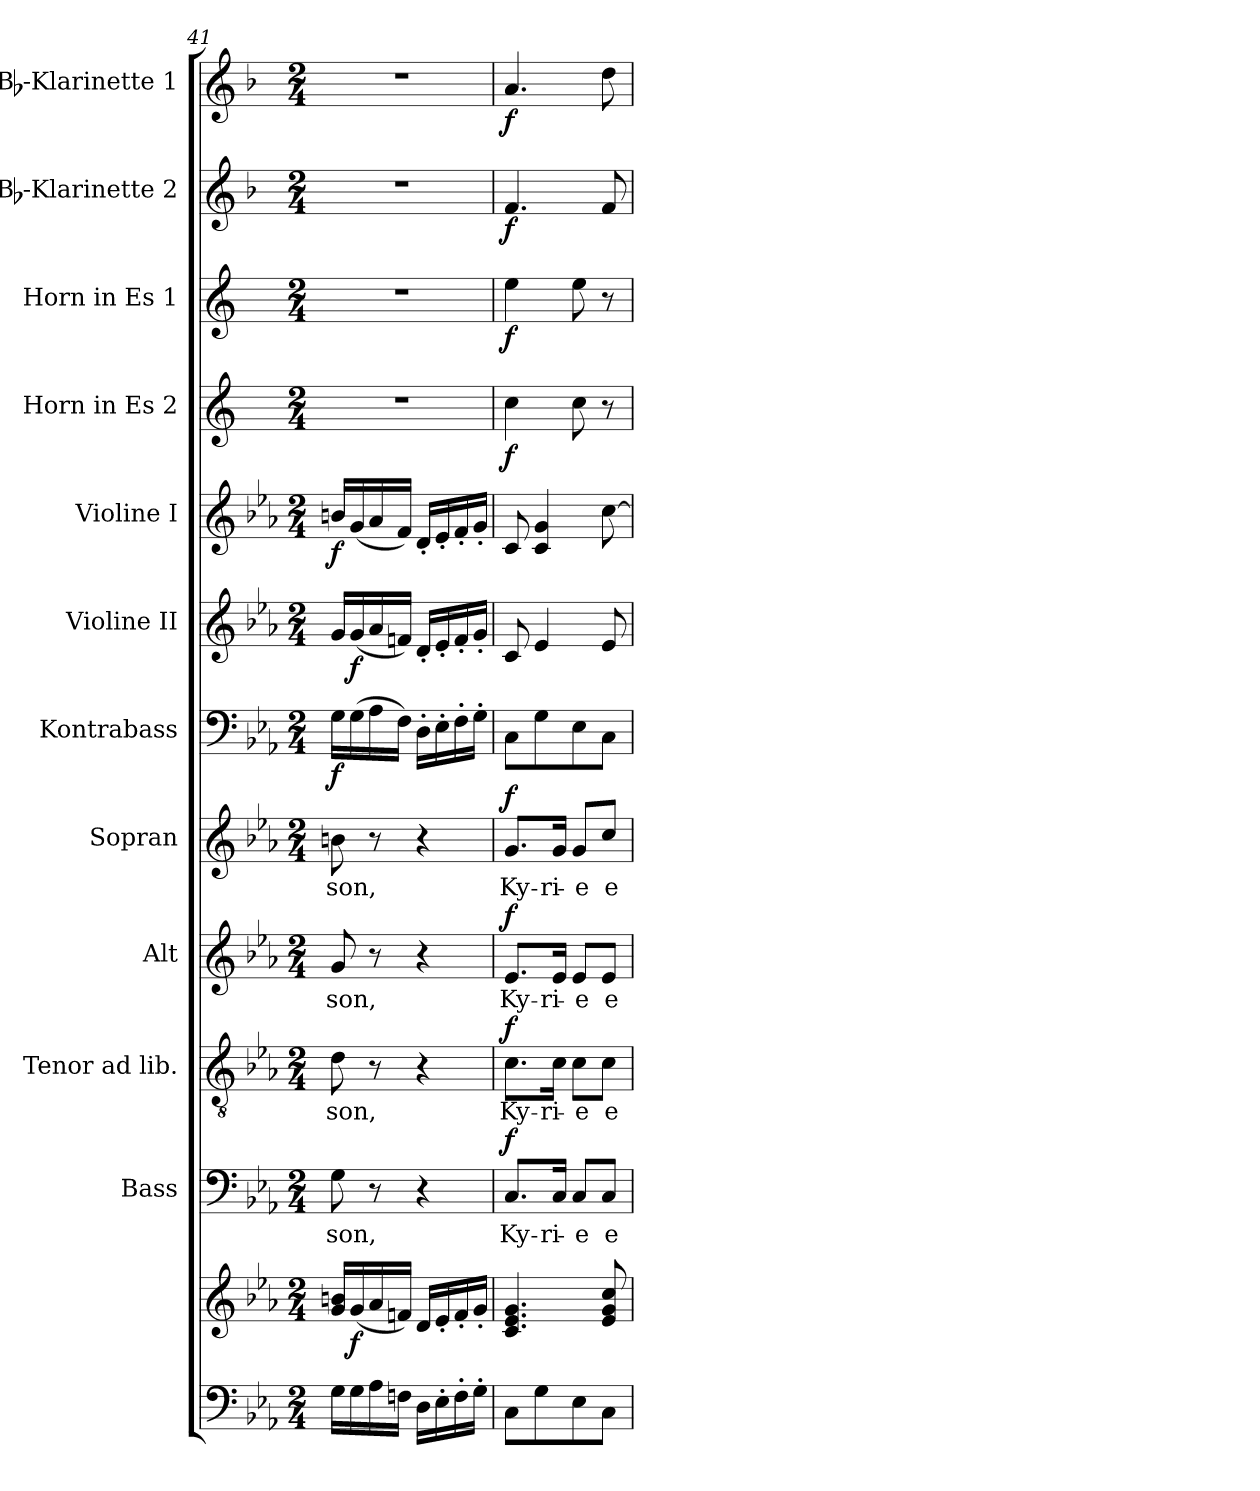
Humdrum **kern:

**kern	**kern	**dynam	**kern	**text	**dynam	**kern	**text	**dynam	**kern	**text	**dynam	**kern	**text	**dynam	**kern	**dynam	**kern	**dynam	**kern	**dynam	**kern	**dynam	**kern	**dynam	**kern	**dynam	**kern	**dynam
*part12	*part12	*part12	*part11	*part11	*part11	*part10	*part10	*part10	*part9	*part9	*part9	*part8	*part8	*part8	*part7	*part7	*part6	*part6	*part5	*part5	*part4	*part4	*part3	*part3	*part2	*part2	*part1	*part1
*staff13	*staff12	*staff12/13	*staff11	*staff11	*staff11	*staff10	*staff10	*staff10	*staff9	*staff9	*staff9	*staff8	*staff8	*staff8	*staff7	*staff7	*staff6	*staff6	*staff5	*staff5	*staff4	*staff4	*staff3	*staff3	*staff2	*staff2	*staff1	*staff1
*	*	*	*I"Bass	*	*	*I"Tenor ad lib.	*	*	*I"Alt	*	*	*I"Sopran	*	*	*I"Kontrabass	*	*I"Violine II	*	*I"Violine I	*	*I"Horn in Es 2	*	*I"Horn in Es 1	*	*I"Bb-Klarinette 2	*	*I"Bb-Klarinette 1	*
*	*	*	*I'B.	*	*	*I'T.	*	*	*I'A.	*	*	*I'S.	*	*	*I'Kb.	*	*I'Vl. II	*	*I'Vl. I	*	*	*	*	*	*I'Bb Kl. 2	*	*I'Bb Kl. 1	*
!!LO:PB:g=z
*clefF4	*clefG2	*	*clefF4	*	*	*clefGv2	*	*	*clefG2	*	*	*clefG2	*	*	*clefF4	*	*clefG2	*	*clefG2	*	*clefG2	*	*clefG2	*	*clefG2	*	*clefG2	*
*	*	*	*	*	*	*	*	*	*	*	*	*	*	*	*ITrd7c12	*	*	*	*	*	*ITrd5c9	*	*ITrd5c9	*	*ITrd1c2	*	*ITrd1c2	*
*k[b-e-a-]	*k[b-e-a-]	*	*k[b-e-a-]	*	*	*k[b-e-a-]	*	*	*k[b-e-a-]	*	*	*k[b-e-a-]	*	*	*k[b-e-a-]	*	*k[b-e-a-]	*	*k[b-e-a-]	*	*k[b-e-a-]	*	*k[b-e-a-]	*	*k[b-e-a-]	*	*k[b-e-a-]	*
*E-:	*E-:	*	*E-:	*	*	*E-:	*	*	*E-:	*	*	*E-:	*	*	*E-:	*	*E-:	*	*E-:	*	*E-:	*	*E-:	*	*E-:	*	*E-:	*
*M2/4	*M2/4	*	*M2/4	*	*	*M2/4	*	*	*M2/4	*	*	*M2/4	*	*	*M2/4	*	*M2/4	*	*M2/4	*	*M2/4	*	*M2/4	*	*M2/4	*	*M2/4	*
=41	=41	=41	=41	=41	=41	=41	=41	=41	=41	=41	=41	=41	=41	=41	=41	=41	=41	=41	=41	=41	=41	=41	=41	=41	=41	=41	=41	=41
!	!	!	!	!LO:LY:b	!	!	!LO:LY:b	!	!	!LO:LY:b	!	!	!LO:LY:b	!	!	!LO:DY:b	!	!	!	!LO:DY:b	!	!	!	!	!	!	!	!
16G\LL	16g/ 16bn/LL	.	8G\	-son,	.	8d\	-son,	.	8g/	-son,	.	8bn\	-son,	.	16GG\LL	f	16g/LL	.	16bn/LL	f	2r	.	2r	.	2r	.	2r	.
!	!	!LO:DY:b	!	!	!	!	!	!	!	!	!	!	!	!	!	!	!	!LO:DY:b	!	!	!	!	!	!	!	!	!	!
16G\	(<16g/	f	.	.	.	.	.	.	.	.	.	.	.	.	(>16GG\	.	(<16g/	f	(<16g/	.	.	.	.	.	.	.	.	.
16A-\	16a-/	.	8r	.	.	8r	.	.	8r	.	.	8r	.	.	16AA-\	.	16a-/	.	16a-/	.	.	.	.	.	.	.	.	.
16Fn\JJ	16fn/JJ)	.	.	.	.	.	.	.	.	.	.	.	.	.	16FF\JJ)	.	16fn/JJ)	.	16f/JJ)	.	.	.	.	.	.	.	.	.
16D\LL	16d/LL	.	4r	.	.	4r	.	.	4r	.	.	4r	.	.	16DD'>\LL	.	16d'</LL	.	16d'</LL	.	.	.	.	.	.	.	.	.
16E-'>\	16e-'</	.	.	.	.	.	.	.	.	.	.	.	.	.	16EE-'>\	.	16e-'</	.	16e-'</	.	.	.	.	.	.	.	.	.
16F'>\	16f'</	.	.	.	.	.	.	.	.	.	.	.	.	.	16FF'>\	.	16f'</	.	16f'</	.	.	.	.	.	.	.	.	.
16G'>\JJ	16g'</JJ	.	.	.	.	.	.	.	.	.	.	.	.	.	16GG'>\JJ	.	16g'</JJ	.	16g'</JJ	.	.	.	.	.	.	.	.	.
=42	=42	=42	=42	=42	=42	=42	=42	=42	=42	=42	=42	=42	=42	=42	=42	=42	=42	=42	=42	=42	=42	=42	=42	=42	=42	=42	=42	=42
!	!	!	!	!LO:LY:b	!LO:DY:a	!	!LO:LY:b	!LO:DY:a	!	!LO:LY:b	!LO:DY:a	!	!LO:LY:b	!LO:DY:a	!	!	!	!	!	!	!	!LO:DY:b	!	!LO:DY:b	!	!LO:DY:b	!	!LO:DY:b
8C\L	4.c/ 4.e-/ 4.g/	.	8.C/L	Ky-	f	8.c\L	Ky-	f	8.e-/L	Ky-	f	8.g/L	Ky-	f	8CC\L	.	8c/	.	8c/	.	4e-\	f	4g\	f	4.e-/	f	4.g/	f
8G\	.	.	.	.	.	.	.	.	.	.	.	.	.	.	8GG\	.	4e-/	.	4c/ 4g/	.	.	.	.	.	.	.	.	.
!	!	!	!	!LO:LY:b	!	!	!LO:LY:b	!	!	!LO:LY:b	!	!	!LO:LY:b	!	!	!	!	!	!	!	!	!	!	!	!	!	!	!
.	.	.	16C/Jk	-ri-	.	16c\Jk	-ri-	.	16e-/Jk	-ri-	.	16g/Jk	-ri-	.	.	.	.	.	.	.	.	.	.	.	.	.	.	.
!	!	!	!	!LO:LY:b	!	!	!LO:LY:b	!	!	!LO:LY:b	!	!	!LO:LY:b	!	!	!	!	!	!	!	!	!	!	!	!	!	!	!
8E-\	.	.	8C/L	-e	.	8c\L	-e	.	8e-/L	-e	.	8g/L	-e	.	8EE-\	.	.	.	.	.	8e-\	.	8g\	.	.	.	.	.
!	!	!	!	!LO:LY:b	!	!	!LO:LY:b	!	!	!LO:LY:b	!	!	!LO:LY:b	!	!	!	!	!	!	!	!	!	!	!	!	!	!	!
8C\J	8e-/ 8g/ 8cc/	.	8C/J	e-	.	8c\J	e-	.	8e-/J	e-	.	8cc/J	e-	.	8CC\J	.	8e-/	.	[8cc\	.	8r	.	8r	.	8e-/	.	8cc\	.
=	=	=	=	=	=	=	=	=	=	=	=	=	=	=	=	=	=	=	=	=	=	=	=	=	=	=	=	=
*-	*-	*-	*-	*-	*-	*-	*-	*-	*-	*-	*-	*-	*-	*-	*-	*-	*-	*-	*-	*-	*-	*-	*-	*-	*-	*-	*-	*-
